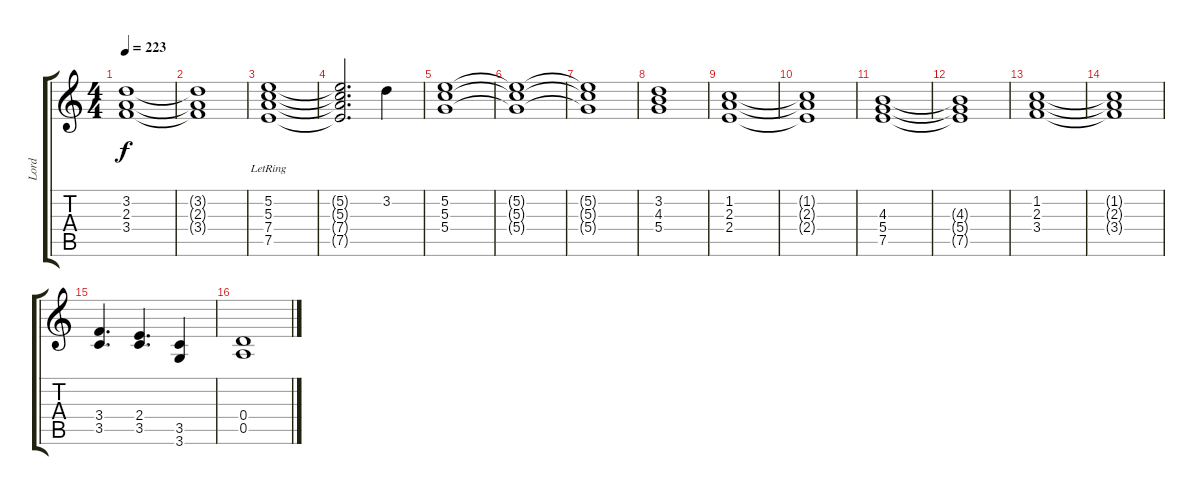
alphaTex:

\track ("Lord" "Lord") {instrument rockorgan}
\staff {score tabs}
\tuning (E5 B4 G4 D4 A3 E3) {hide}
\ts (4 4)
\tempo 223
\clef g2
\ks c
(3.2 2.3 3.4).1{dy f} |
(3.2{t} 2.3{t} 3.4{t}).1 |
(5.2 5.3{lr} 7.4{lr} 7.5).1 |
(5.2{t} 5.3{t} 7.4{t} 7.5{t}).2{d} 3.2.4 |
(5.2 5.3 5.4).1 |
(5.2{t} 5.3{t} 5.4{t}).1 |
(5.2{t} 5.3{t} 5.4{t}).1 |
(3.2 4.3 5.4).1 |
(1.2 2.3 2.4).1 |
(1.2{t} 2.3{t} 2.4{t}).1 |
(4.3 5.4 7.5).1 |
(4.3{t} 5.4{t} 7.5{t}).1 |
(1.2 2.3 3.4).1 |
(1.2{t} 2.3{t} 3.4{t}).1 |
(3.4 3.5).4{d} (2.4 3.5).4{d} (3.5 3.6).4 |
(0.4 0.5).1
